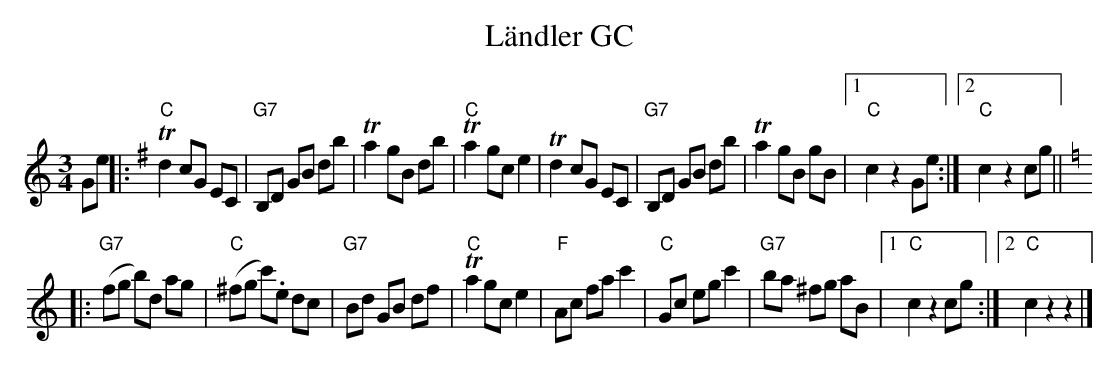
X:1
T: Ländler GC
M:3/4
L:1/8
K:C
Ge |:[K:G] "C"Td2 cG EC | "G7"B,D GB db | Ta2 gB db | "C"Ta2 gc e2 |\
  Td2 cG EC | "G7"B,D GB db | Ta2 gB gB |1 "C"c2z2 Ge :|2 "C"c2z2 cg ||
[K:C] |: "G7"(fg b)d ag | "C"(^fg c').e dc | "G7"Bd GB df | "C"Ta2 gc e2 |\
 "F"Ac fa c'2 | "C"Gc eg c'2 |  "G7"ba ^fg aB |1 "C"c2z2 cg :|2 "C"c2 z2z2 |]
